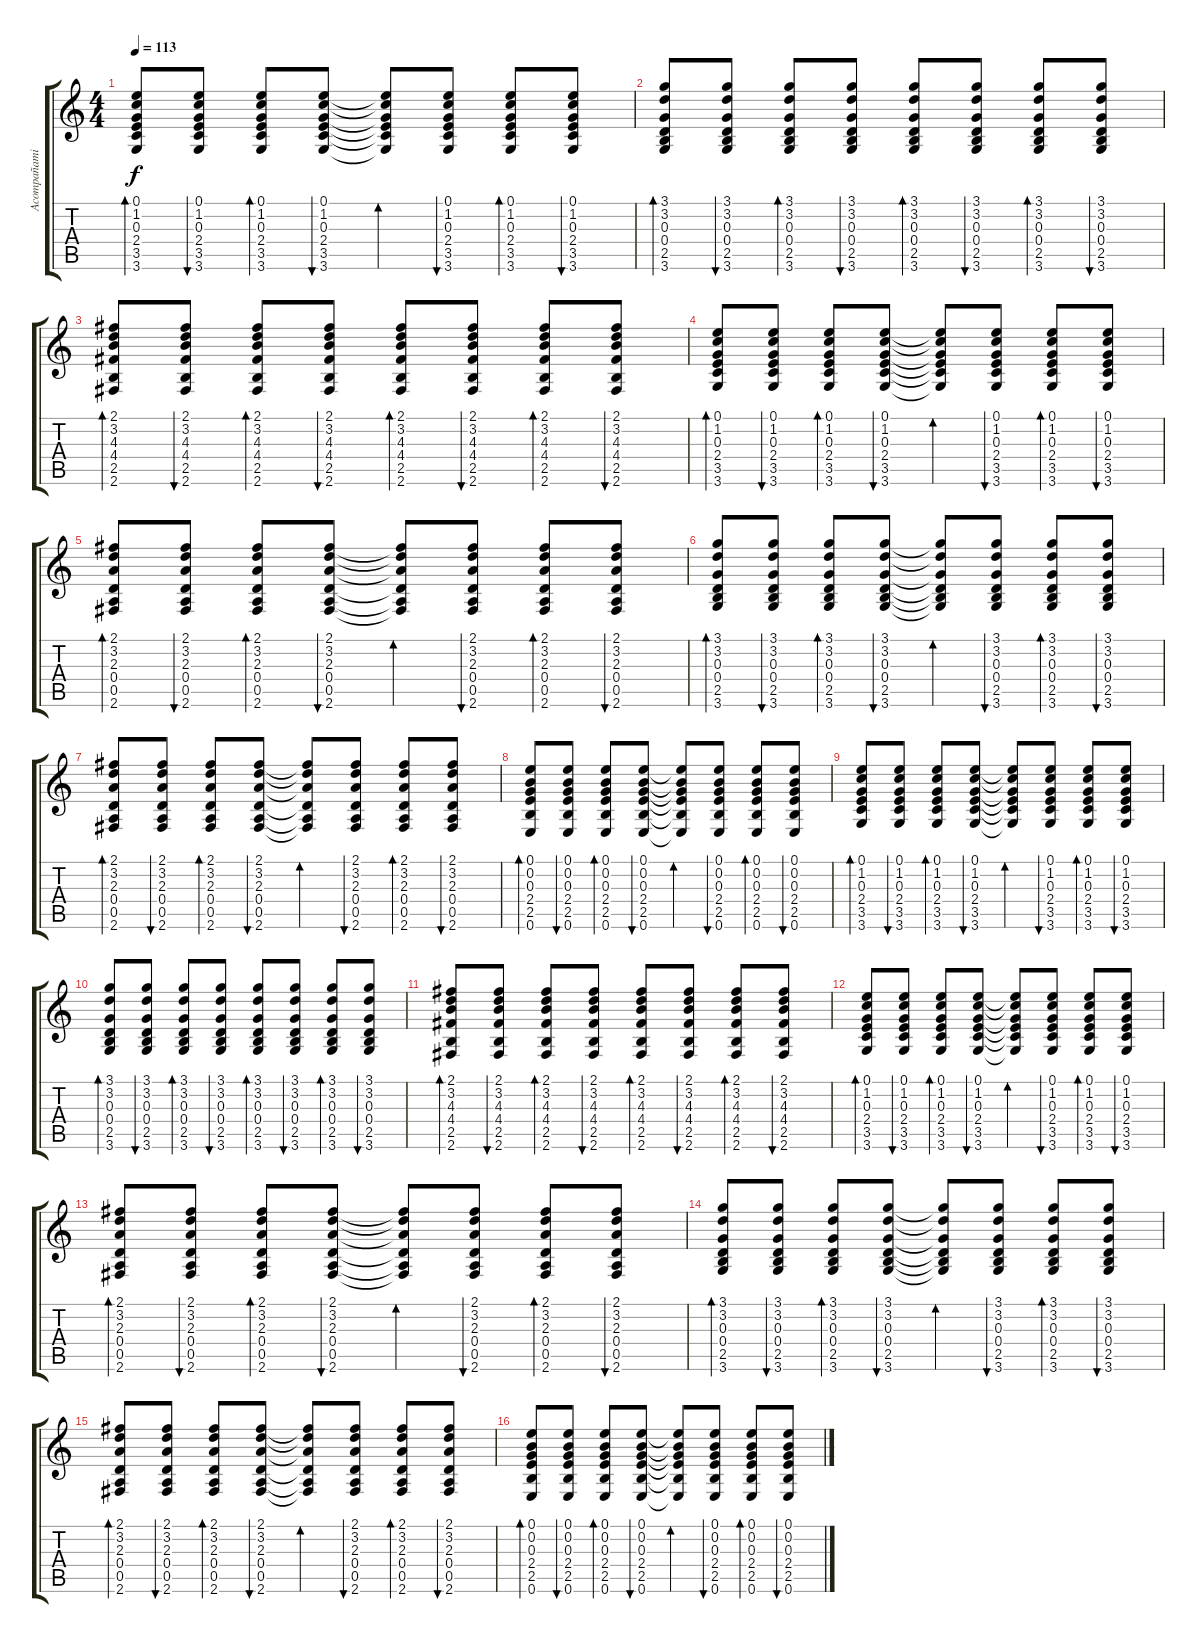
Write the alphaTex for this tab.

\track ("Acompañamiento" "Acompañami") {instrument acousticguitarsteel}
\staff {score tabs}
\tuning (E4 B3 G3 D3 A2 E2) {hide}
\ts (4 4)
\tempo 113
\clef g2
\ks c
(0.1 1.2 0.3 2.4 3.5 3.6).8{bd 30 dy f} (0.1 1.2 0.3 2.4 3.5 3.6).8{bu 30} (0.1 1.2 0.3 2.4 3.5 3.6).8{bd 30} (0.1 1.2 0.3 2.4 3.5 3.6).8{bu 30} (0.1{t} 1.2{t} 0.3{t} 2.4{t} 3.5{t} 3.6{t}).8{bd 30} (0.1 1.2 0.3 2.4 3.5 3.6).8{bu 30} (0.1 1.2 0.3 2.4 3.5 3.6).8{bd 30} (0.1 1.2 0.3 2.4 3.5 3.6).8{bu 30} |
(3.1 3.2 0.3 0.4 2.5 3.6).8{bd 30} (3.1 3.2 0.3 0.4 2.5 3.6).8{bu 30} (3.1 3.2 0.3 0.4 2.5 3.6).8{bd 30} (3.1 3.2 0.3 0.4 2.5 3.6).8{bu 30} (3.1 3.2 0.3 0.4 2.5 3.6).8{bd 30} (3.1 3.2 0.3 0.4 2.5 3.6).8{bu 30} (3.1 3.2 0.3 0.4 2.5 3.6).8{bd 30} (3.1 3.2 0.3 0.4 2.5 3.6).8{bu 30} |
(2.1 3.2 4.3 4.4 2.5 2.6).8{bd 30} (2.1 3.2 4.3 4.4 2.5 2.6).8{bu 30} (2.1 3.2 4.3 4.4 2.5 2.6).8{bd 30} (2.1 3.2 4.3 4.4 2.5 2.6).8{bu 30} (2.1 3.2 4.3 4.4 2.5 2.6).8{bd 30} (2.1 3.2 4.3 4.4 2.5 2.6).8{bu 30} (2.1 3.2 4.3 4.4 2.5 2.6).8{bd 30} (2.1 3.2 4.3 4.4 2.5 2.6).8{bu 30} |
(0.1 1.2 0.3 2.4 3.5 3.6).8{bd 30} (0.1 1.2 0.3 2.4 3.5 3.6).8{bu 30} (0.1 1.2 0.3 2.4 3.5 3.6).8{bd 30} (0.1 1.2 0.3 2.4 3.5 3.6).8{bu 30} (0.1{t} 1.2{t} 0.3{t} 2.4{t} 3.5{t} 3.6{t}).8{bd 30} (0.1 1.2 0.3 2.4 3.5 3.6).8{bu 30} (0.1 1.2 0.3 2.4 3.5 3.6).8{bd 30} (0.1 1.2 0.3 2.4 3.5 3.6).8{bu 30} |
(2.1 3.2 2.3 0.4 0.5 2.6).8{bd 30} (2.1 3.2 2.3 0.4 0.5 2.6).8{bu 30} (2.1 3.2 2.3 0.4 0.5 2.6).8{bd 30} (2.1 3.2 2.3 0.4 0.5 2.6).8{bu 30} (2.1{t} 3.2{t} 2.3{t} 0.4{t} 0.5{t} 2.6{t}).8{bd 30} (2.1 3.2 2.3 0.4 0.5 2.6).8{bu 30} (2.1 3.2 2.3 0.4 0.5 2.6).8{bd 30} (2.1 3.2 2.3 0.4 0.5 2.6).8{bu 30} |
(3.1 3.2 0.3 0.4 2.5 3.6).8{bd 30} (3.1 3.2 0.3 0.4 2.5 3.6).8{bu 30} (3.1 3.2 0.3 0.4 2.5 3.6).8{bd 30} (3.1 3.2 0.3 0.4 2.5 3.6).8{bu 30} (3.1{t} 3.2{t} 0.3{t} 0.4{t} 2.5{t} 3.6{t}).8{bd 30} (3.1 3.2 0.3 0.4 2.5 3.6).8{bu 30} (3.1 3.2 0.3 0.4 2.5 3.6).8{bd 30} (3.1 3.2 0.3 0.4 2.5 3.6).8{bu 30} |
(2.1 3.2 2.3 0.4 0.5 2.6).8{bd 30} (2.1 3.2 2.3 0.4 0.5 2.6).8{bu 30} (2.1 3.2 2.3 0.4 0.5 2.6).8{bd 30} (2.1 3.2 2.3 0.4 0.5 2.6).8{bu 30} (2.1{t} 3.2{t} 2.3{t} 0.4{t} 0.5{t} 2.6{t}).8{bd 30} (2.1 3.2 2.3 0.4 0.5 2.6).8{bu 30} (2.1 3.2 2.3 0.4 0.5 2.6).8{bd 30} (2.1 3.2 2.3 0.4 0.5 2.6).8{bu 30} |
(0.1 0.2 0.3 2.4 2.5 0.6).8{bd 30} (0.1 0.2 0.3 2.4 2.5 0.6).8{bu 30} (0.1 0.2 0.3 2.4 2.5 0.6).8{bd 30} (0.1 0.2 0.3 2.4 2.5 0.6).8{bu 30} (0.1{t} 0.2{t} 0.3{t} 2.4{t} 2.5{t} 0.6{t}).8{bd 30} (0.1 0.2 0.3 2.4 2.5 0.6).8{bu 30} (0.1 0.2 0.3 2.4 2.5 0.6).8{bd 30} (0.1 0.2 0.3 2.4 2.5 0.6).8{bu 30} |
(0.1 1.2 0.3 2.4 3.5 3.6).8{bd 30} (0.1 1.2 0.3 2.4 3.5 3.6).8{bu 30} (0.1 1.2 0.3 2.4 3.5 3.6).8{bd 30} (0.1 1.2 0.3 2.4 3.5 3.6).8{bu 30} (0.1{t} 1.2{t} 0.3{t} 2.4{t} 3.5{t} 3.6{t}).8{bd 30} (0.1 1.2 0.3 2.4 3.5 3.6).8{bu 30} (0.1 1.2 0.3 2.4 3.5 3.6).8{bd 30} (0.1 1.2 0.3 2.4 3.5 3.6).8{bu 30} |
(3.1 3.2 0.3 0.4 2.5 3.6).8{bd 30} (3.1 3.2 0.3 0.4 2.5 3.6).8{bu 30} (3.1 3.2 0.3 0.4 2.5 3.6).8{bd 30} (3.1 3.2 0.3 0.4 2.5 3.6).8{bu 30} (3.1 3.2 0.3 0.4 2.5 3.6).8{bd 30} (3.1 3.2 0.3 0.4 2.5 3.6).8{bu 30} (3.1 3.2 0.3 0.4 2.5 3.6).8{bd 30} (3.1 3.2 0.3 0.4 2.5 3.6).8{bu 30} |
(2.1 3.2 4.3 4.4 2.5 2.6).8{bd 30} (2.1 3.2 4.3 4.4 2.5 2.6).8{bu 30} (2.1 3.2 4.3 4.4 2.5 2.6).8{bd 30} (2.1 3.2 4.3 4.4 2.5 2.6).8{bu 30} (2.1 3.2 4.3 4.4 2.5 2.6).8{bd 30} (2.1 3.2 4.3 4.4 2.5 2.6).8{bu 30} (2.1 3.2 4.3 4.4 2.5 2.6).8{bd 30} (2.1 3.2 4.3 4.4 2.5 2.6).8{bu 30} |
(0.1 1.2 0.3 2.4 3.5 3.6).8{bd 30} (0.1 1.2 0.3 2.4 3.5 3.6).8{bu 30} (0.1 1.2 0.3 2.4 3.5 3.6).8{bd 30} (0.1 1.2 0.3 2.4 3.5 3.6).8{bu 30} (0.1{t} 1.2{t} 0.3{t} 2.4{t} 3.5{t} 3.6{t}).8{bd 30} (0.1 1.2 0.3 2.4 3.5 3.6).8{bu 30} (0.1 1.2 0.3 2.4 3.5 3.6).8{bd 30} (0.1 1.2 0.3 2.4 3.5 3.6).8{bu 30} |
(2.1 3.2 2.3 0.4 0.5 2.6).8{bd 30} (2.1 3.2 2.3 0.4 0.5 2.6).8{bu 30} (2.1 3.2 2.3 0.4 0.5 2.6).8{bd 30} (2.1 3.2 2.3 0.4 0.5 2.6).8{bu 30} (2.1{t} 3.2{t} 2.3{t} 0.4{t} 0.5{t} 2.6{t}).8{bd 30} (2.1 3.2 2.3 0.4 0.5 2.6).8{bu 30} (2.1 3.2 2.3 0.4 0.5 2.6).8{bd 30} (2.1 3.2 2.3 0.4 0.5 2.6).8{bu 30} |
(3.1 3.2 0.3 0.4 2.5 3.6).8{bd 30} (3.1 3.2 0.3 0.4 2.5 3.6).8{bu 30} (3.1 3.2 0.3 0.4 2.5 3.6).8{bd 30} (3.1 3.2 0.3 0.4 2.5 3.6).8{bu 30} (3.1{t} 3.2{t} 0.3{t} 0.4{t} 2.5{t} 3.6{t}).8{bd 30} (3.1 3.2 0.3 0.4 2.5 3.6).8{bu 30} (3.1 3.2 0.3 0.4 2.5 3.6).8{bd 30} (3.1 3.2 0.3 0.4 2.5 3.6).8{bu 30} |
(2.1 3.2 2.3 0.4 0.5 2.6).8{bd 30} (2.1 3.2 2.3 0.4 0.5 2.6).8{bu 30} (2.1 3.2 2.3 0.4 0.5 2.6).8{bd 30} (2.1 3.2 2.3 0.4 0.5 2.6).8{bu 30} (2.1{t} 3.2{t} 2.3{t} 0.4{t} 0.5{t} 2.6{t}).8{bd 30} (2.1 3.2 2.3 0.4 0.5 2.6).8{bu 30} (2.1 3.2 2.3 0.4 0.5 2.6).8{bd 30} (2.1 3.2 2.3 0.4 0.5 2.6).8{bu 30} |
(0.1 0.2 0.3 2.4 2.5 0.6).8{bd 30} (0.1 0.2 0.3 2.4 2.5 0.6).8{bu 30} (0.1 0.2 0.3 2.4 2.5 0.6).8{bd 30} (0.1 0.2 0.3 2.4 2.5 0.6).8{bu 30} (0.1{t} 0.2{t} 0.3{t} 2.4{t} 2.5{t} 0.6{t}).8{bd 30} (0.1 0.2 0.3 2.4 2.5 0.6).8{bu 30} (0.1 0.2 0.3 2.4 2.5 0.6).8{bd 30} (0.1 0.2 0.3 2.4 2.5 0.6).8{bu 30}
